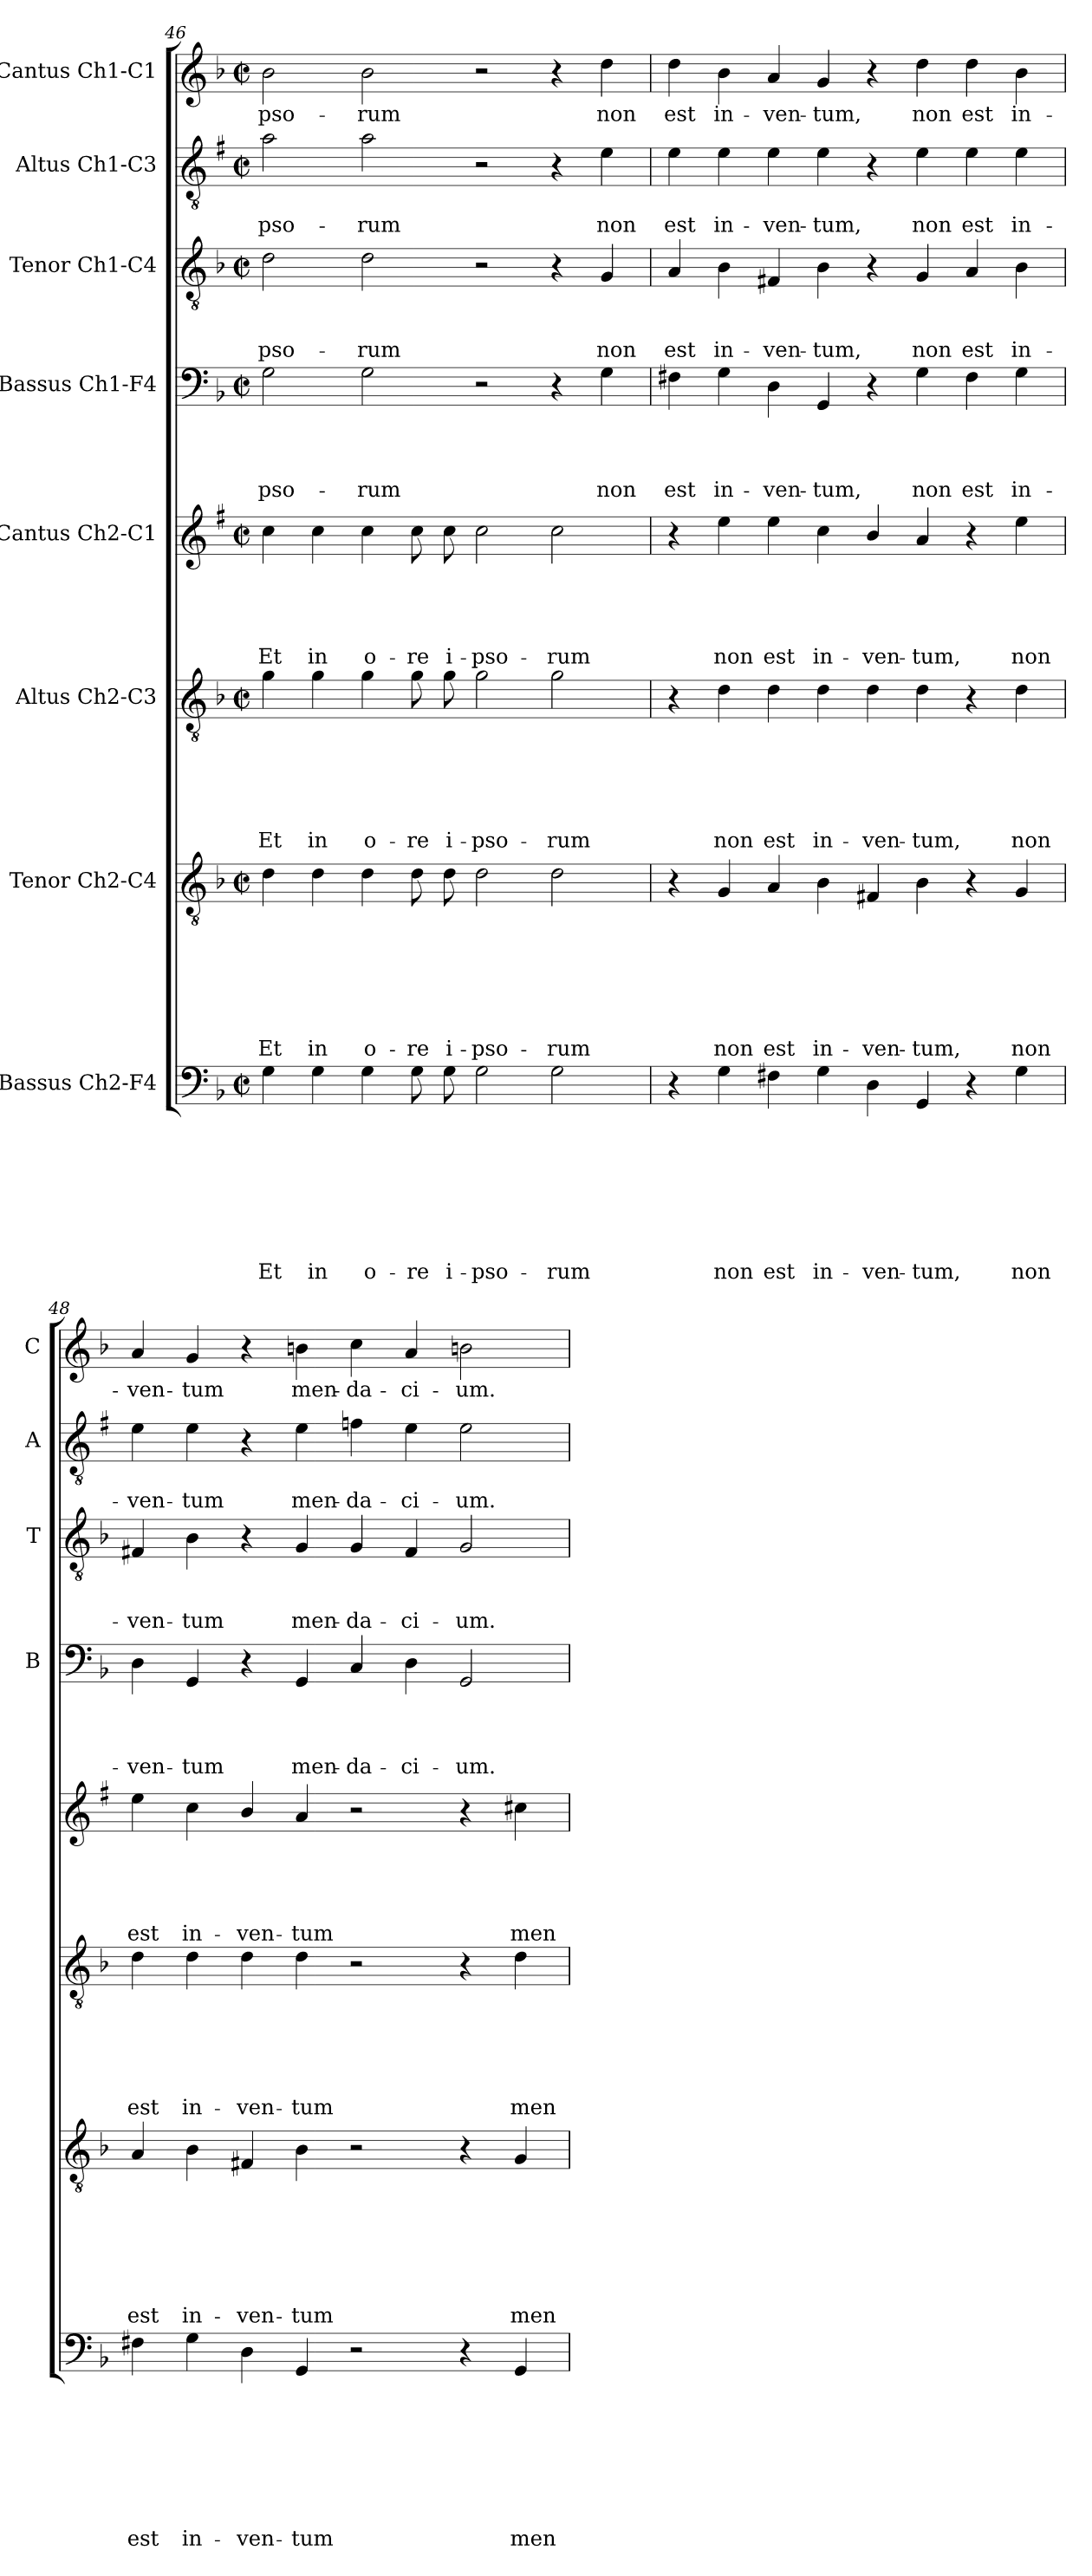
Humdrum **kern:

**kern	**text	**text	**text	**text	**text	**text	**text	**text	**kern	**text	**text	**text	**text	**text	**text	**text	**kern	**text	**text	**text	**text	**text	**text	**kern	**text	**text	**text	**text	**text	**kern	**text	**text	**text	**text	**kern	**text	**text	**text	**kern	**text	**text	**kern	**text
*part8	*part8	*part8	*part8	*part8	*part8	*part8	*part8	*part8	*part7	*part7	*part7	*part7	*part7	*part7	*part7	*part7	*part6	*part6	*part6	*part6	*part6	*part6	*part6	*part5	*part5	*part5	*part5	*part5	*part5	*part4	*part4	*part4	*part4	*part4	*part3	*part3	*part3	*part3	*part2	*part2	*part2	*part1	*part1
*staff8	*staff8	*staff8	*staff8	*staff8	*staff8	*staff8	*staff8	*staff8	*staff7	*staff7	*staff7	*staff7	*staff7	*staff7	*staff7	*staff7	*staff6	*staff6	*staff6	*staff6	*staff6	*staff6	*staff6	*staff5	*staff5	*staff5	*staff5	*staff5	*staff5	*staff4	*staff4	*staff4	*staff4	*staff4	*staff3	*staff3	*staff3	*staff3	*staff2	*staff2	*staff2	*staff1	*staff1
*I"Bassus Ch2-F4	*	*	*	*	*	*	*	*	*I"Tenor Ch2-C4	*	*	*	*	*	*	*	*I"Altus Ch2-C3	*	*	*	*	*	*	*I"Cantus Ch2-C1	*	*	*	*	*	*I"Bassus Ch1-F4	*	*	*	*	*I"Tenor Ch1-C4	*	*	*	*I"Altus Ch1-C3	*	*	*I"Cantus Ch1-C1	*
*	*	*	*	*	*	*	*	*	*	*	*	*	*	*	*	*	*	*	*	*	*	*	*	*	*	*	*	*	*	*I'B	*	*	*	*	*I'T	*	*	*	*I'A	*	*	*I'C	*
*clefF4	*	*	*	*	*	*	*	*	*clefGv2	*	*	*	*	*	*	*	*clefGv2	*	*	*	*	*	*	*clefG2	*	*	*	*	*	*clefF4	*	*	*	*	*clefGv2	*	*	*	*clefGv2	*	*	*clefG2	*
*	*	*	*	*	*	*	*	*	*	*	*	*	*	*	*	*	*	*	*	*	*	*	*	*ITrd1c2	*	*	*	*	*	*	*	*	*	*	*	*	*	*	*ITrd1c2	*	*	*	*
*k[b-]	*	*	*	*	*	*	*	*	*k[b-]	*	*	*	*	*	*	*	*k[b-]	*	*	*	*	*	*	*k[b-]	*	*	*	*	*	*k[b-]	*	*	*	*	*k[b-]	*	*	*	*k[b-]	*	*	*k[b-]	*
*F:	*	*	*	*	*	*	*	*	*F:	*	*	*	*	*	*	*	*F:	*	*	*	*	*	*	*F:	*	*	*	*	*	*F:	*	*	*	*	*F:	*	*	*	*F:	*	*	*F:	*
*M2/2	*	*	*	*	*	*	*	*	*M2/2	*	*	*	*	*	*	*	*M2/2	*	*	*	*	*	*	*M2/2	*	*	*	*	*	*M2/2	*	*	*	*	*M2/2	*	*	*	*M2/2	*	*	*M2/2	*
*met(c|)	*	*	*	*	*	*	*	*	*met(c|)	*	*	*	*	*	*	*	*met(c|)	*	*	*	*	*	*	*met(c|)	*	*	*	*	*	*met(c|)	*	*	*	*	*met(c|)	*	*	*	*met(c|)	*	*	*met(c|)	*
=46	=46	=46	=46	=46	=46	=46	=46	=46	=46	=46	=46	=46	=46	=46	=46	=46	=46	=46	=46	=46	=46	=46	=46	=46	=46	=46	=46	=46	=46	=46	=46	=46	=46	=46	=46	=46	=46	=46	=46	=46	=46	=46	=46
!	!	!	!	!	!	!	!	!LO:LY:b	!	!	!	!	!	!	!	!LO:LY:b	!	!	!	!	!	!	!LO:LY:b	!	!	!	!	!	!LO:LY:b	!	!	!	!	!LO:LY:b	!	!	!	!LO:LY:b	!	!	!LO:LY:b	!	!LO:LY:b
4G\	.	.	.	.	.	.	.	Et	4d\	.	.	.	.	.	.	Et	4g\	.	.	.	.	.	Et	4b-\	.	.	.	.	Et	2G\	.	.	.	-pso-	2d\	.	.	-pso-	2g\	.	-pso-	2b-\	-pso-
!	!	!	!	!	!	!	!	!LO:LY:b	!	!	!	!	!	!	!	!LO:LY:b	!	!	!	!	!	!	!LO:LY:b	!	!	!	!	!	!LO:LY:b	!	!	!	!	!	!	!	!	!	!	!	!	!	!
4G\	.	.	.	.	.	.	.	in	4d\	.	.	.	.	.	.	in	4g\	.	.	.	.	.	in	4b-\	.	.	.	.	in	.	.	.	.	.	.	.	.	.	.	.	.	.	.
!	!	!	!	!	!	!	!	!LO:LY:b	!	!	!	!	!	!	!	!LO:LY:b	!	!	!	!	!	!	!LO:LY:b	!	!	!	!	!	!LO:LY:b	!	!	!	!	!LO:LY:b	!	!	!	!LO:LY:b	!	!	!LO:LY:b	!	!LO:LY:b
4G\	.	.	.	.	.	.	.	o-	4d\	.	.	.	.	.	.	o-	4g\	.	.	.	.	.	o-	4b-\	.	.	.	.	o-	2G\	.	.	.	-rum	2d\	.	.	-rum	2g\	.	-rum	2b-\	-rum
!	!	!	!	!	!	!	!	!LO:LY:b	!	!	!	!	!	!	!	!LO:LY:b	!	!	!	!	!	!	!LO:LY:b	!	!	!	!	!	!LO:LY:b	!	!	!	!	!	!	!	!	!	!	!	!	!	!
8G\	.	.	.	.	.	.	.	-re	8d\	.	.	.	.	.	.	-re	8g\	.	.	.	.	.	-re	8b-\	.	.	.	.	-re	.	.	.	.	.	.	.	.	.	.	.	.	.	.
!	!	!	!	!	!	!	!	!LO:LY:b	!	!	!	!	!	!	!	!LO:LY:b	!	!	!	!	!	!	!LO:LY:b	!	!	!	!	!	!LO:LY:b	!	!	!	!	!	!	!	!	!	!	!	!	!	!
8G\	.	.	.	.	.	.	.	i-	8d\	.	.	.	.	.	.	i-	8g\	.	.	.	.	.	i-	8b-\	.	.	.	.	i-	.	.	.	.	.	.	.	.	.	.	.	.	.	.
!	!	!	!	!	!	!	!	!LO:LY:b	!	!	!	!	!	!	!	!LO:LY:b	!	!	!	!	!	!	!LO:LY:b	!	!	!	!	!	!LO:LY:b	!	!	!	!	!	!	!	!	!	!	!	!	!	!
2G\	.	.	.	.	.	.	.	-pso-	2d\	.	.	.	.	.	.	-pso-	2g\	.	.	.	.	.	-pso-	2b-\	.	.	.	.	-pso-	2r	.	.	.	.	2r	.	.	.	2r	.	.	2r	.
!	!	!	!	!	!	!	!	!LO:LY:b	!	!	!	!	!	!	!	!LO:LY:b	!	!	!	!	!	!	!LO:LY:b	!	!	!	!	!	!LO:LY:b	!	!	!	!	!	!	!	!	!	!	!	!	!	!
2G\	.	.	.	.	.	.	.	-rum	2d\	.	.	.	.	.	.	-rum	2g\	.	.	.	.	.	-rum	2b-\	.	.	.	.	-rum	4r	.	.	.	.	4r	.	.	.	4r	.	.	4r	.
!	!	!	!	!	!	!	!	!	!	!	!	!	!	!	!	!	!	!	!	!	!	!	!	!	!	!	!	!	!	!	!	!	!	!LO:LY:b	!	!	!	!LO:LY:b	!	!	!LO:LY:b	!	!LO:LY:b
.	.	.	.	.	.	.	.	.	.	.	.	.	.	.	.	.	.	.	.	.	.	.	.	.	.	.	.	.	.	4G\	.	.	.	non	4G/	.	.	non	4d\	.	non	4dd\	non
!!LO:LB:g=z
=47	=47	=47	=47	=47	=47	=47	=47	=47	=47	=47	=47	=47	=47	=47	=47	=47	=47	=47	=47	=47	=47	=47	=47	=47	=47	=47	=47	=47	=47	=47	=47	=47	=47	=47	=47	=47	=47	=47	=47	=47	=47	=47	=47
!	!	!	!	!	!	!	!	!	!	!	!	!	!	!	!	!	!	!	!	!	!	!	!	!	!	!	!	!	!	!	!	!	!	!LO:LY:b	!	!	!	!LO:LY:b	!	!	!LO:LY:b	!	!LO:LY:b
4r	.	.	.	.	.	.	.	.	4r	.	.	.	.	.	.	.	4r	.	.	.	.	.	.	4r	.	.	.	.	.	4F#X\	.	.	.	est	4A/	.	.	est	4d\	.	est	4dd\	est
!	!	!	!	!	!	!	!	!LO:LY:b	!	!	!	!	!	!	!	!LO:LY:b	!	!	!	!	!	!	!LO:LY:b	!	!	!	!	!	!LO:LY:b	!	!	!	!	!LO:LY:b	!	!	!	!LO:LY:b	!	!	!LO:LY:b	!	!LO:LY:b
4G\	.	.	.	.	.	.	.	non	4G/	.	.	.	.	.	.	non	4d\	.	.	.	.	.	non	4dd\	.	.	.	.	non	4G\	.	.	.	in-	4B-\	.	.	in-	4d\	.	in-	4b-\	in-
!	!	!	!	!	!	!	!	!LO:LY:b	!	!	!	!	!	!	!	!LO:LY:b	!	!	!	!	!	!	!LO:LY:b	!	!	!	!	!	!LO:LY:b	!	!	!	!	!LO:LY:b	!	!	!	!LO:LY:b	!	!	!LO:LY:b	!	!LO:LY:b
4F#X\	.	.	.	.	.	.	.	est	4A/	.	.	.	.	.	.	est	4d\	.	.	.	.	.	est	4dd\	.	.	.	.	est	4D\	.	.	.	-ven-	4F#X/	.	.	-ven-	4d\	.	-ven-	4a/	-ven-
!	!	!	!	!	!	!	!	!LO:LY:b	!	!	!	!	!	!	!	!LO:LY:b	!	!	!	!	!	!	!LO:LY:b	!	!	!	!	!	!LO:LY:b	!	!	!	!	!LO:LY:b	!	!	!	!LO:LY:b	!	!	!LO:LY:b	!	!LO:LY:b
4G\	.	.	.	.	.	.	.	in-	4B-\	.	.	.	.	.	.	in-	4d\	.	.	.	.	.	in-	4b-\	.	.	.	.	in-	4GG/	.	.	.	-tum,	4B-\	.	.	-tum,	4d\	.	-tum,	4g/	-tum,
!	!	!	!	!	!	!	!	!LO:LY:b	!	!	!	!	!	!	!	!LO:LY:b	!	!	!	!	!	!	!LO:LY:b	!	!	!	!	!	!LO:LY:b	!	!	!	!	!	!	!	!	!	!	!	!	!	!
4D\	.	.	.	.	.	.	.	-ven-	4F#X/	.	.	.	.	.	.	-ven-	4d\	.	.	.	.	.	-ven-	4a/	.	.	.	.	-ven-	4r	.	.	.	.	4r	.	.	.	4r	.	.	4r	.
!	!	!	!	!	!	!	!	!LO:LY:b	!	!	!	!	!	!	!	!LO:LY:b	!	!	!	!	!	!	!LO:LY:b	!	!	!	!	!	!LO:LY:b	!	!	!	!	!LO:LY:b	!	!	!	!LO:LY:b	!	!	!LO:LY:b	!	!LO:LY:b
4GG/	.	.	.	.	.	.	.	-tum,	4B-\	.	.	.	.	.	.	-tum,	4d\	.	.	.	.	.	-tum,	4g/	.	.	.	.	-tum,	4G\	.	.	.	non	4G/	.	.	non	4d\	.	non	4dd\	non
!	!	!	!	!	!	!	!	!	!	!	!	!	!	!	!	!	!	!	!	!	!	!	!	!	!	!	!	!	!	!	!	!	!	!LO:LY:b	!	!	!	!LO:LY:b	!	!	!LO:LY:b	!	!LO:LY:b
4r	.	.	.	.	.	.	.	.	4r	.	.	.	.	.	.	.	4r	.	.	.	.	.	.	4r	.	.	.	.	.	4F#\	.	.	.	est	4A/	.	.	est	4d\	.	est	4dd\	est
!	!	!	!	!	!	!	!	!LO:LY:b	!	!	!	!	!	!	!	!LO:LY:b	!	!	!	!	!	!	!LO:LY:b	!	!	!	!	!	!LO:LY:b	!	!	!	!	!LO:LY:b	!	!	!	!LO:LY:b	!	!	!LO:LY:b	!	!LO:LY:b
4G\	.	.	.	.	.	.	.	non	4G/	.	.	.	.	.	.	non	4d\	.	.	.	.	.	non	4dd\	.	.	.	.	non	4G\	.	.	.	in-	4B-\	.	.	in-	4d\	.	in-	4b-\	in-
=48	=48	=48	=48	=48	=48	=48	=48	=48	=48	=48	=48	=48	=48	=48	=48	=48	=48	=48	=48	=48	=48	=48	=48	=48	=48	=48	=48	=48	=48	=48	=48	=48	=48	=48	=48	=48	=48	=48	=48	=48	=48	=48	=48
!	!	!	!	!	!	!	!	!LO:LY:b	!	!	!	!	!	!	!	!LO:LY:b	!	!	!	!	!	!	!LO:LY:b	!	!	!	!	!	!LO:LY:b	!	!	!	!	!LO:LY:b	!	!	!	!LO:LY:b	!	!	!LO:LY:b	!	!LO:LY:b
4F#X\	.	.	.	.	.	.	.	est	4A/	.	.	.	.	.	.	est	4d\	.	.	.	.	.	est	4dd\	.	.	.	.	est	4D\	.	.	.	-ven-	4F#X/	.	.	-ven-	4d\	.	-ven-	4a/	-ven-
!	!	!	!	!	!	!	!	!LO:LY:b	!	!	!	!	!	!	!	!LO:LY:b	!	!	!	!	!	!	!LO:LY:b	!	!	!	!	!	!LO:LY:b	!	!	!	!	!LO:LY:b	!	!	!	!LO:LY:b	!	!	!LO:LY:b	!	!LO:LY:b
4G\	.	.	.	.	.	.	.	in-	4B-\	.	.	.	.	.	.	in-	4d\	.	.	.	.	.	in-	4b-\	.	.	.	.	in-	4GG/	.	.	.	-tum	4B-\	.	.	-tum	4d\	.	-tum	4g/	-tum
!	!	!	!	!	!	!	!	!LO:LY:b	!	!	!	!	!	!	!	!LO:LY:b	!	!	!	!	!	!	!LO:LY:b	!	!	!	!	!	!LO:LY:b	!	!	!	!	!	!	!	!	!	!	!	!	!	!
4D\	.	.	.	.	.	.	.	-ven-	4F#X/	.	.	.	.	.	.	-ven-	4d\	.	.	.	.	.	-ven-	4a/	.	.	.	.	-ven-	4r	.	.	.	.	4r	.	.	.	4r	.	.	4r	.
!	!	!	!	!	!	!	!	!LO:LY:b	!	!	!	!	!	!	!	!LO:LY:b	!	!	!	!	!	!	!LO:LY:b	!	!	!	!	!	!LO:LY:b	!	!	!	!	!LO:LY:b	!	!	!	!LO:LY:b	!	!	!LO:LY:b	!	!LO:LY:b
4GG/	.	.	.	.	.	.	.	-tum	4B-\	.	.	.	.	.	.	-tum	4d\	.	.	.	.	.	-tum	4g/	.	.	.	.	-tum	4GG/	.	.	.	men-	4G/	.	.	men-	4d\	.	men-	4bn\	men-
!	!	!	!	!	!	!	!	!	!	!	!	!	!	!	!	!	!	!	!	!	!	!	!	!	!	!	!	!	!	!	!	!	!	!LO:LY:b	!	!	!	!LO:LY:b	!	!	!LO:LY:b	!	!LO:LY:b
2r	.	.	.	.	.	.	.	.	2r	.	.	.	.	.	.	.	2r	.	.	.	.	.	.	2r	.	.	.	.	.	4C/	.	.	.	-da-	4G/	.	.	-da-	4e-X\	.	-da-	4cc\	-da-
!	!	!	!	!	!	!	!	!	!	!	!	!	!	!	!	!	!	!	!	!	!	!	!	!	!	!	!	!	!	!	!	!	!	!LO:LY:b	!	!	!	!LO:LY:b	!	!	!LO:LY:b	!	!LO:LY:b
.	.	.	.	.	.	.	.	.	.	.	.	.	.	.	.	.	.	.	.	.	.	.	.	.	.	.	.	.	.	4D\	.	.	.	-ci-	4F#/	.	.	-ci-	4d\	.	-ci-	4a/	-ci-
!	!	!	!	!	!	!	!	!	!	!	!	!	!	!	!	!	!	!	!	!	!	!	!	!	!	!	!	!	!	!	!	!	!	!LO:LY:b	!	!	!	!LO:LY:b	!	!	!LO:LY:b	!	!LO:LY:b
4r	.	.	.	.	.	.	.	.	4r	.	.	.	.	.	.	.	4r	.	.	.	.	.	.	4r	.	.	.	.	.	2GG/	.	.	.	-um.	2G/	.	.	-um.	2d\	.	-um.	2bn\	-um.
!	!	!	!	!	!	!	!	!LO:LY:b	!	!	!	!	!	!	!	!LO:LY:b	!	!	!	!	!	!	!LO:LY:b	!	!	!	!	!	!LO:LY:b	!	!	!	!	!	!	!	!	!	!	!	!	!	!
4GG/	.	.	.	.	.	.	.	men-	4G/	.	.	.	.	.	.	men-	4d\	.	.	.	.	.	men-	4bn\	.	.	.	.	men-	.	.	.	.	.	.	.	.	.	.	.	.	.	.
=	=	=	=	=	=	=	=	=	=	=	=	=	=	=	=	=	=	=	=	=	=	=	=	=	=	=	=	=	=	=	=	=	=	=	=	=	=	=	=	=	=	=	=
*-	*-	*-	*-	*-	*-	*-	*-	*-	*-	*-	*-	*-	*-	*-	*-	*-	*-	*-	*-	*-	*-	*-	*-	*-	*-	*-	*-	*-	*-	*-	*-	*-	*-	*-	*-	*-	*-	*-	*-	*-	*-	*-	*-
